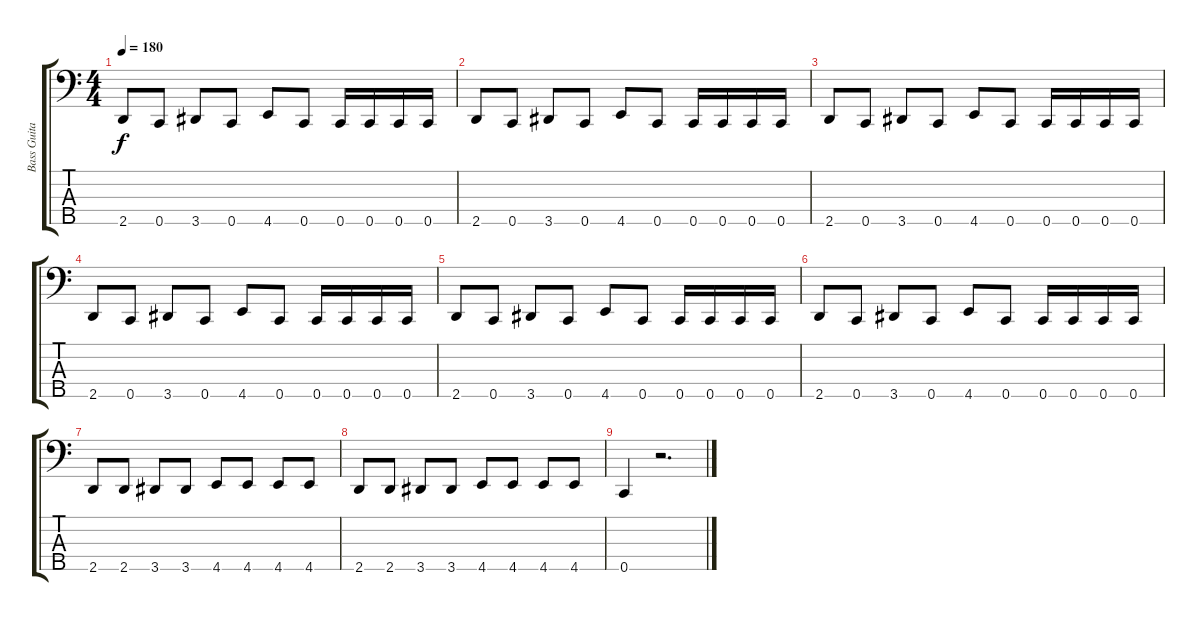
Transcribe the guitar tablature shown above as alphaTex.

\track ("Bass Guitar" "Bass Guita") {instrument electricbasspick}
\staff {score tabs}
\tuning (Ab2 Eb2 Bb1 F1 C1) {hide}
\ts (4 4)
\tempo 180
\clef f4
\ks c
2.5.8{dy f} 0.5.8 3.5.8 0.5.8 4.5.8 0.5.8 0.5.16 0.5.16 0.5.16 0.5.16 |
2.5.8 0.5.8 3.5.8 0.5.8 4.5.8 0.5.8 0.5.16 0.5.16 0.5.16 0.5.16 |
2.5.8 0.5.8 3.5.8 0.5.8 4.5.8 0.5.8 0.5.16 0.5.16 0.5.16 0.5.16 |
2.5.8 0.5.8 3.5.8 0.5.8 4.5.8 0.5.8 0.5.16 0.5.16 0.5.16 0.5.16 |
2.5.8 0.5.8 3.5.8 0.5.8 4.5.8 0.5.8 0.5.16 0.5.16 0.5.16 0.5.16 |
2.5.8 0.5.8 3.5.8 0.5.8 4.5.8 0.5.8 0.5.16 0.5.16 0.5.16 0.5.16 |
2.5.8 2.5.8 3.5.8 3.5.8 4.5.8 4.5.8 4.5.8 4.5.8 |
2.5.8 2.5.8 3.5.8 3.5.8 4.5.8 4.5.8 4.5.8 4.5.8 |
0.5.4 r.2{d}
